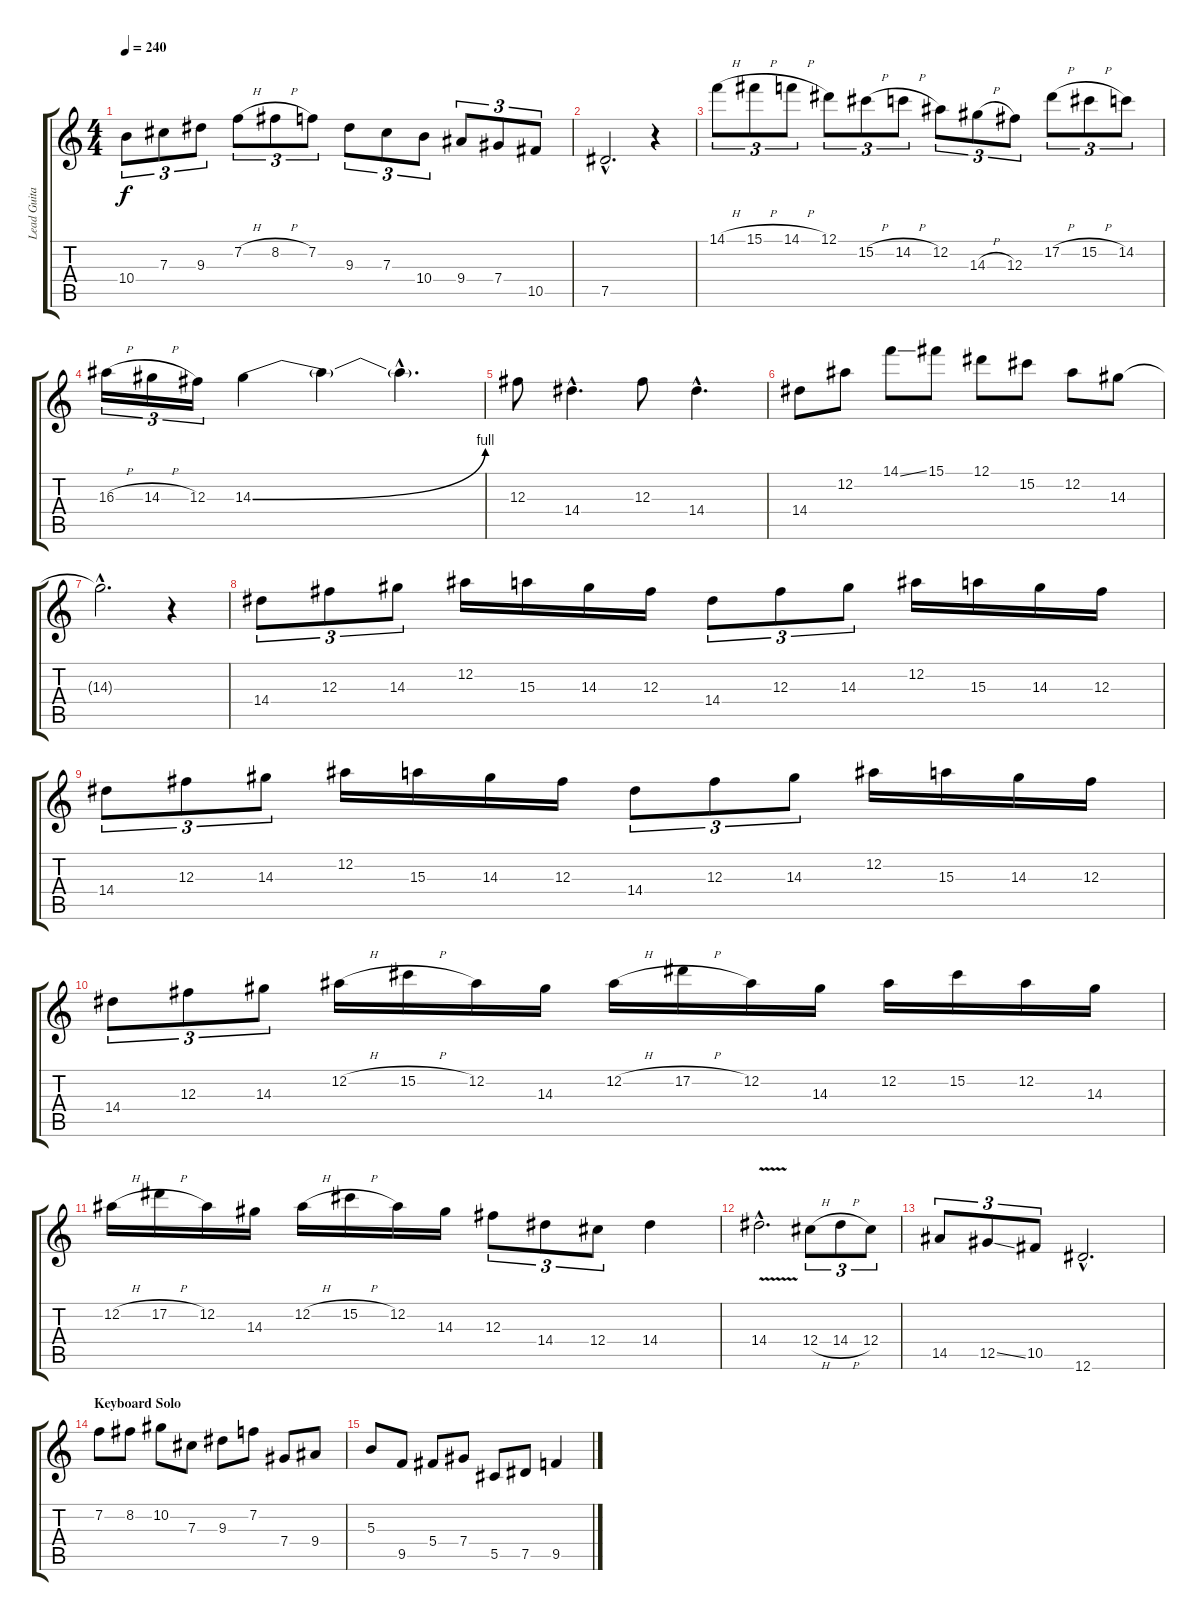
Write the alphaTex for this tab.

\track ("Lead Guitar" "Lead Guita") {instrument overdrivenguitar}
\staff {score tabs}
\tuning (Eb4 Bb3 Gb3 Db3 Ab2 Eb2) {hide}
\ts (4 4)
\tempo 240
\clef g2
\ks c
10.4.8{tu (3 2) dy f} 7.3.8{tu (3 2)} 9.3.8{tu (3 2)} 7.2{h}.8{tu (3 2)} 8.2{h}.8{tu (3 2)} 7.2.8{tu (3 2)} 9.3.8{tu (3 2)} 7.3.8{tu (3 2)} 10.4.8{tu (3 2)} 9.4.8{tu (3 2)} 7.4.8{tu (3 2)} 10.5.8{tu (3 2)} |
7.5{hac}.2{d} r.4 |
14.1{h}.8{tu (3 2)} 15.1{h}.8{tu (3 2)} 14.1{h}.8{tu (3 2)} 12.1.8{tu (3 2)} 15.2{h}.8{tu (3 2)} 14.2{h}.8{tu (3 2)} 12.2.8{tu (3 2)} 14.3{h}.8{tu (3 2)} 12.3.8{tu (3 2)} 17.2{h}.8{tu (3 2)} 15.2{h}.8{tu (3 2)} 14.2.8{tu (3 2)} |
16.3{h}.16{tu (3 2)} 14.3{h}.16{tu (3 2)} 12.3.16{tu (3 2)} 14.3{be (bend 0 0 60 4)}.4 14.3{t}.4 14.3{hac t}.4{d} |
12.3.8 14.4{hac}.4{d} 12.3.8 14.4{hac}.4{d} |
14.4.8 12.2.8 14.1{ss}.8 15.1.8 12.1.8 15.2.8 12.2.8 14.3.8 |
14.3{hac t}.2{d} r.4 |
14.4.8{tu (3 2)} 12.3.8{tu (3 2)} 14.3.8{tu (3 2)} 12.2.16 15.3.16 14.3.16 12.3.16 14.4.8{tu (3 2)} 12.3.8{tu (3 2)} 14.3.8{tu (3 2)} 12.2.16 15.3.16 14.3.16 12.3.16 |
14.4.8{tu (3 2)} 12.3.8{tu (3 2)} 14.3.8{tu (3 2)} 12.2.16 15.3.16 14.3.16 12.3.16 14.4.8{tu (3 2)} 12.3.8{tu (3 2)} 14.3.8{tu (3 2)} 12.2.16 15.3.16 14.3.16 12.3.16 |
14.4.8{tu (3 2)} 12.3.8{tu (3 2)} 14.3.8{tu (3 2)} 12.2{h}.16 15.2{h}.16 12.2.16 14.3.16 12.2{h}.16 17.2{h}.16 12.2.16 14.3.16 12.2.16 15.2.16 12.2.16 14.3.16 |
12.2{h}.16 17.2{h}.16 12.2.16 14.3.16 12.2{h}.16 15.2{h}.16 12.2.16 14.3.16 12.3.8{tu (3 2)} 14.4.8{tu (3 2)} 12.4.8{tu (3 2)} 14.4.4 |
14.4{v hac}.2{d} 12.4{h}.8{tu (3 2)} 14.4{h}.8{tu (3 2)} 12.4.8{tu (3 2)} |
14.5.8{tu (3 2)} 12.5{ss}.8{tu (3 2)} 10.5.8{tu (3 2)} 12.6{hac}.2{d} |
\section ("" "Keyboard Solo")
7.2.8{volume 16 balance 0} 8.2.8 10.2.8 7.3.8 9.3.8 7.2.8 7.4.8 9.4.8 |
5.3.8 9.5.8 5.4.8 7.4.8 5.5.8 7.5.8 9.5.4
